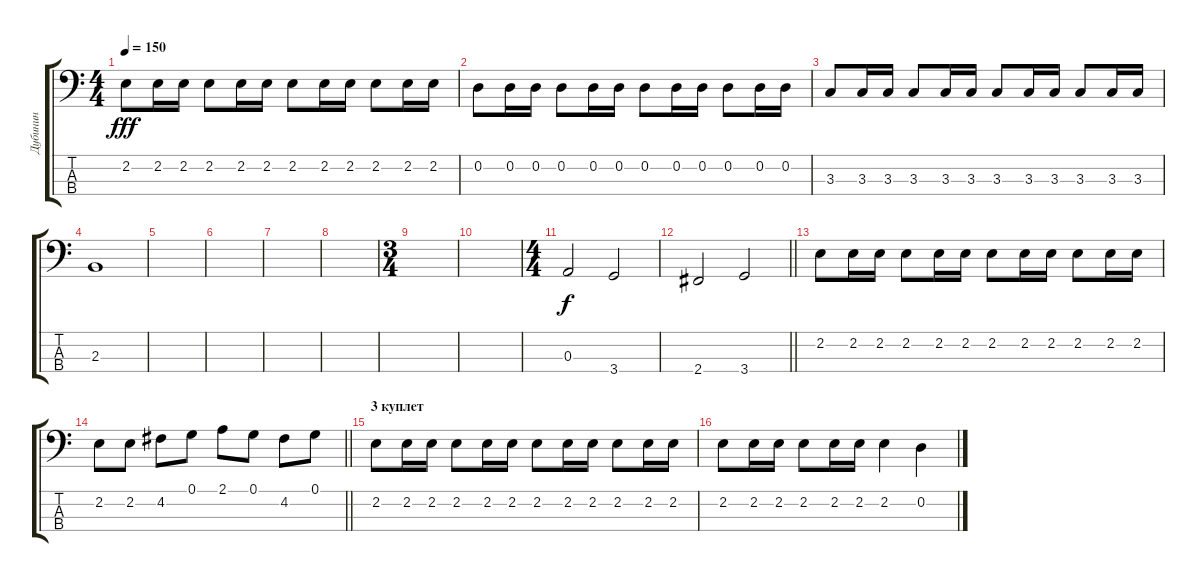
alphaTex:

\track ("Дубинин" "Дубинин") {instrument electricbassfinger}
\staff {score tabs}
\tuning (G2 D2 A1 E1) {hide}
\ts (4 4)
\tempo 150
\clef f4
\ks c
2.2.8{dy fff} 2.2.16 2.2.16 2.2.8 2.2.16 2.2.16 2.2.8 2.2.16 2.2.16 2.2.8 2.2.16 2.2.16 |
0.2.8 0.2.16 0.2.16 0.2.8 0.2.16 0.2.16 0.2.8 0.2.16 0.2.16 0.2.8 0.2.16 0.2.16 |
3.3.8 3.3.16 3.3.16 3.3.8 3.3.16 3.3.16 3.3.8 3.3.16 3.3.16 3.3.8 3.3.16 3.3.16 |
2.3.1 |
|
|
|
|
\ts (3 4)
|
|
\ts (4 4)
0.3.2{dy f} 3.4.2 |
\barLineRight lightlight
2.4.2 3.4.2 |
\section ("" "")
2.2.8 2.2.16 2.2.16 2.2.8 2.2.16 2.2.16 2.2.8 2.2.16 2.2.16 2.2.8 2.2.16 2.2.16 |
\barLineRight lightlight
2.2.8 2.2.8 4.2.8 0.1.8 2.1.8 0.1.8 4.2.8 0.1.8 |
\section ("" "3 куплет")
2.2.8 2.2.16 2.2.16 2.2.8 2.2.16 2.2.16 2.2.8 2.2.16 2.2.16 2.2.8 2.2.16 2.2.16 |
2.2.8 2.2.16 2.2.16 2.2.8 2.2.16 2.2.16 2.2.4 0.2.4
